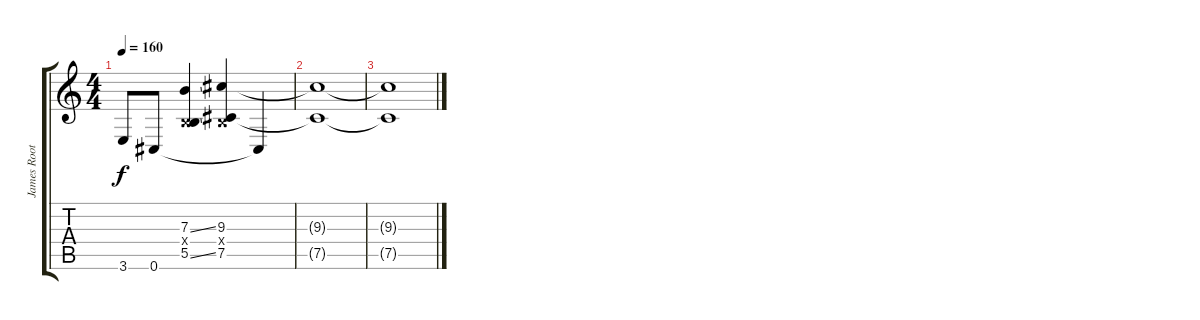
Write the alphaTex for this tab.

\track ("James Root" "James Root") {instrument distortionguitar}
\staff {score tabs}
\tuning (C4 Ab3 E3 B2 Gb2 Db2) {hide}
\ts (4 4)
\tempo 160
\clef g2
\ks c
3.6.8{dy f} 0.6.8 (7.3{ss} 0.4{x} 5.5{ss}).4 (9.3 0.4{x} 7.5).4 0.6{t}.4 |
(9.3{t} 7.5{t}).1 |
(9.3{t} 7.5{t}).1
